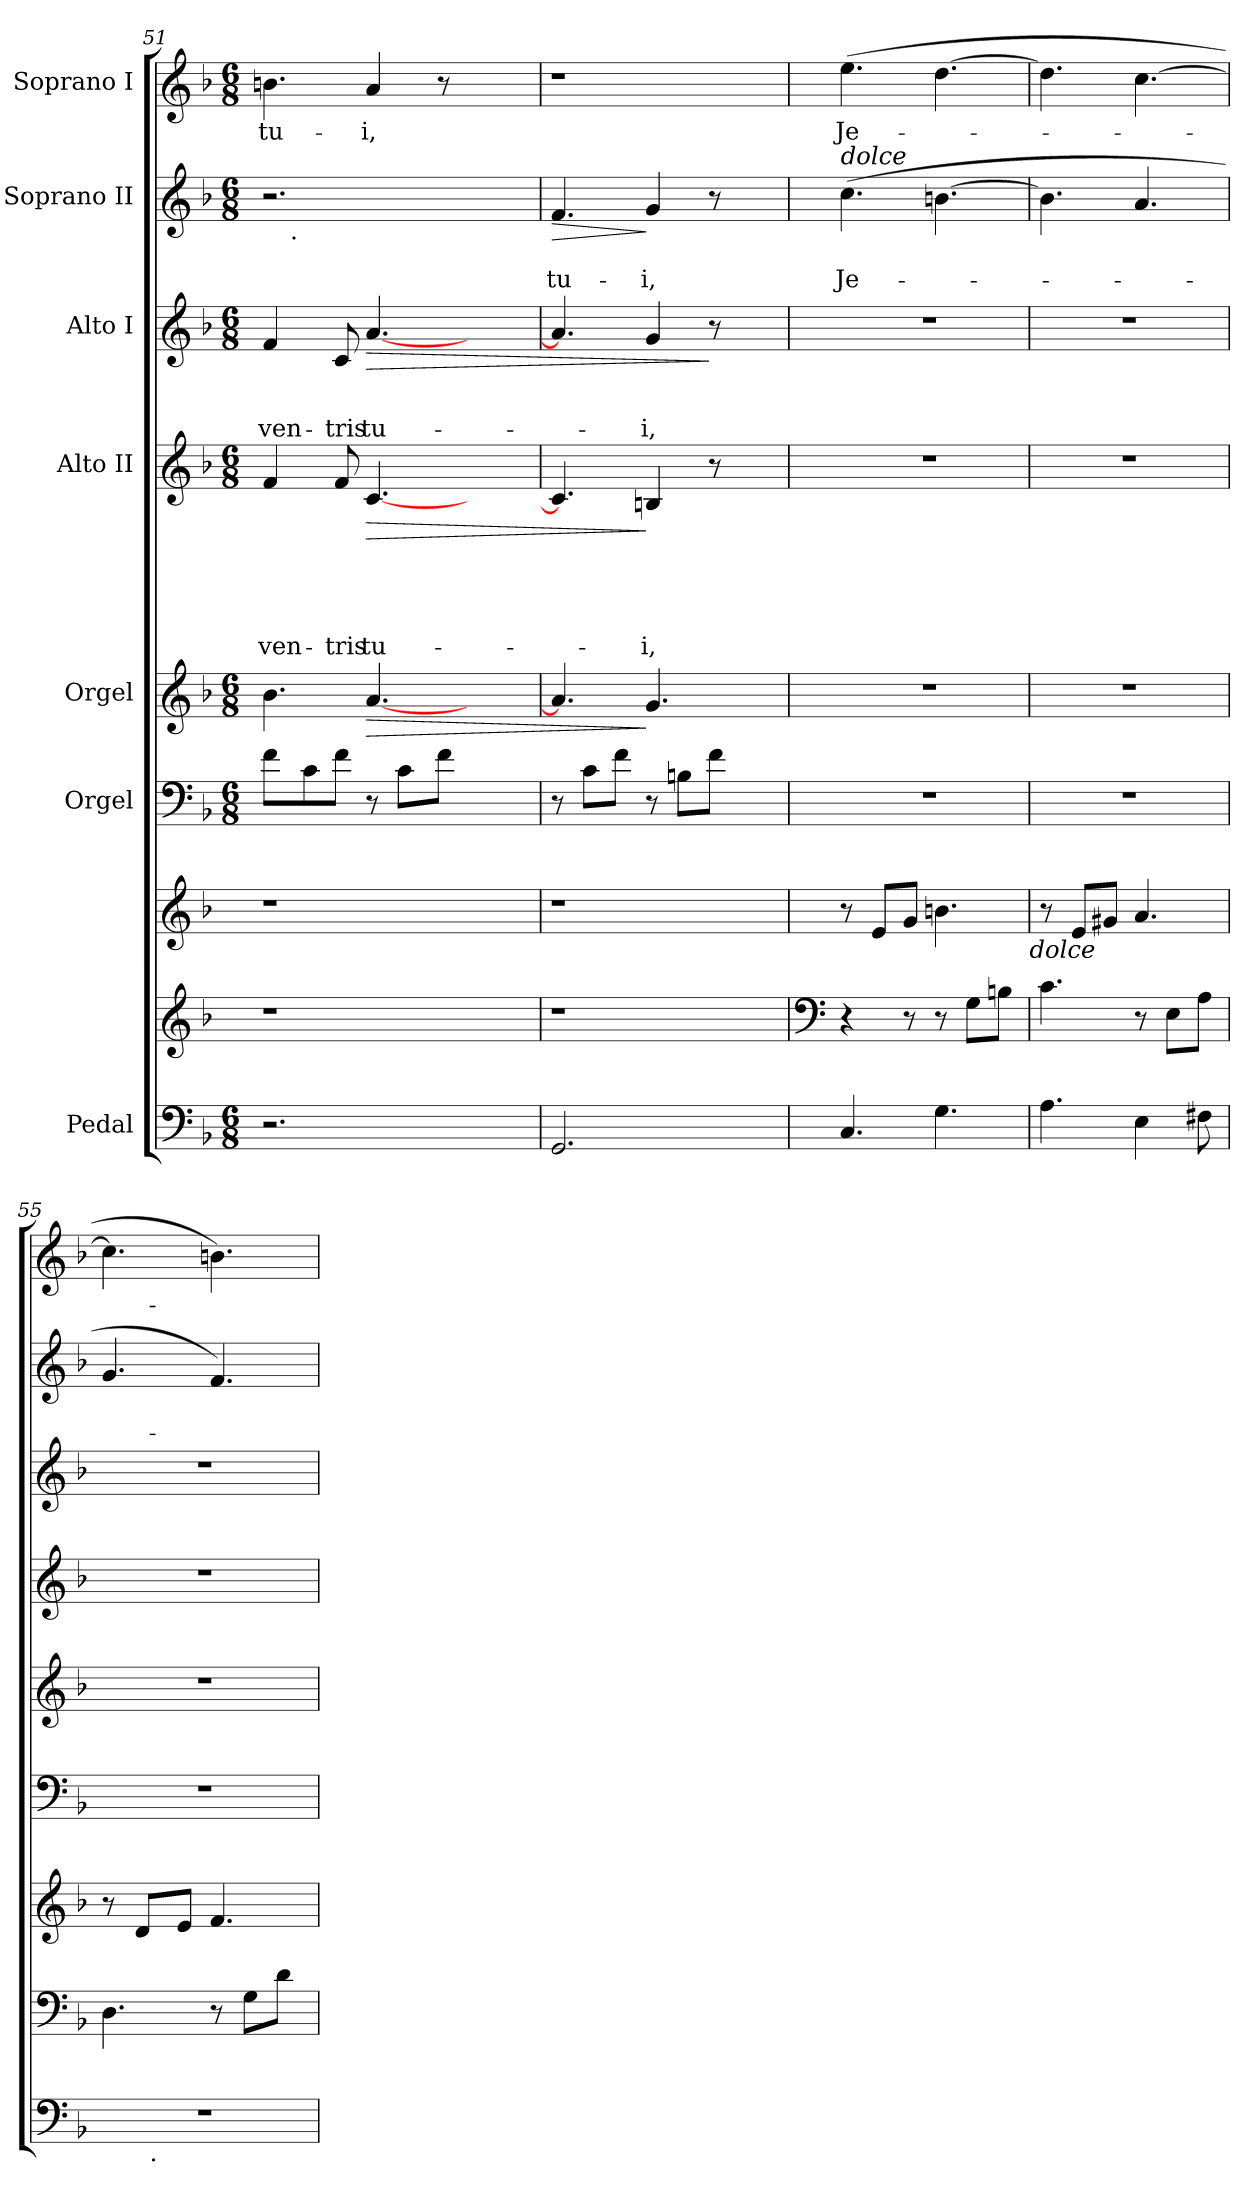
**kern	**kern	**kern	**kern	**kern	**dynam	**kern	**text	**text	**text	**text	**text	**dynam	**kern	**text	**text	**text	**dynam	**kern	**text	**text	**dynam	**kern	**text
*part9	*part8	*part7	*part6	*part5	*part5	*part4	*part4	*part4	*part4	*part4	*part4	*part4	*part3	*part3	*part3	*part3	*part3	*part2	*part2	*part2	*part2	*part1	*part1
*staff9	*staff8	*staff7	*staff6	*staff5	*staff5	*staff4	*staff4	*staff4	*staff4	*staff4	*staff4	*staff4	*staff3	*staff3	*staff3	*staff3	*staff3	*staff2	*staff2	*staff2	*staff2	*staff1	*staff1
*I"Pedal	*	*	*I"Orgel	*I"Orgel	*	*I"Alto II	*	*	*	*	*	*	*I"Alto I	*	*	*	*	*I"Soprano II	*	*	*	*I"Soprano I	*
*clefF4	*clefG2	*clefG2	*clefF4	*clefG2	*	*clefG2	*	*	*	*	*	*	*clefG2	*	*	*	*	*clefG2	*	*	*	*clefG2	*
*k[b-]	*k[b-]	*k[b-]	*k[b-]	*k[b-]	*	*k[b-]	*	*	*	*	*	*	*k[b-]	*	*	*	*	*k[b-]	*	*	*	*k[b-]	*
*F:	*F:	*F:	*F:	*F:	*	*F:	*	*	*	*	*	*	*F:	*	*	*	*	*F:	*	*	*	*F:	*
*M6/8	*	*	*M6/8	*M6/8	*	*M6/8	*	*	*	*	*	*	*M6/8	*	*	*	*	*M6/8	*	*	*	*M6/8	*
=51	=51	=51	=51	=51	=51	=51	=51	=51	=51	=51	=51	=51	=51	=51	=51	=51	=51	=51	=51	=51	=51	=51	=51
!	!	!	!	!	!	!	!	!	!	!	!LO:LY:b	!	!	!	!	!LO:LY:b	!	!	!	!	!	!	!LO:LY:b
*	*	*	*	*	*	*	*	*	*	*	*	*	*	*	*	*	*	*^	*	*	*	*	*
2.r	1r	1r	8f\L	4.b-\	.	4f/	.	.	.	.	ven-	.	4f/	.	.	ven-	.	2.r	16.ryy	.	.	.	4.bn\	tu-
!	!	!	!	!	!	!	!	!	!	!	!	!	!	!	!	!	!	!	!LO:TX:b:t=.	!	!	!	!	!
.	.	.	.	.	.	.	.	.	.	.	.	.	.	.	.	.	.	.	2ryy	.	.	.	.	.
.	.	.	8c\	.	.	.	.	.	.	.	.	.	.	.	.	.	.	.	.	.	.	.	.	.
!	!	!	!	!	!	!	!	!	!	!	!LO:LY:b	!	!	!	!	!LO:LY:b	!	!	!	!	!	!	!	!
.	.	.	8f\J	.	.	8f/	.	.	.	.	-tris	.	8c/	.	.	-tris	.	.	.	.	.	.	.	.
!	!	!	!	!	!LO:HP:b	!	!	!	!	!	!LO:LY:b	!LO:HP:b	!	!	!	!LO:LY:b	!LO:HP:b	!	!	!	!	!	!	!LO:LY:b
.	.	.	8r	[<4.a/	>	[<4.c/	.	.	.	.	tu-	>	[<4.a/	.	.	tu-	>	.	.	.	.	.	4a/	-i,
.	.	.	8c\L	.	.	.	.	.	.	.	.	.	.	.	.	.	.	.	.	.	.	.	.	.
.	.	.	.	.	.	.	.	.	.	.	.	.	.	.	.	.	.	.	4ryy	.	.	.	.	.
.	.	.	8f\J	.	.	.	.	.	.	.	.	.	.	.	.	.	.	.	.	.	.	.	8r	.
4ryy	.	.	4ryy	4ryy	.	4ryy	.	.	.	.	.	.	4ryy	.	.	.	.	4ryy	.	.	.	.	4ryy	.
.	.	.	.	.	.	.	.	.	.	.	.	.	.	.	.	.	.	.	8ryy	.	.	.	.	.
.	.	.	.	.	.	.	.	.	.	.	.	.	.	.	.	.	.	.	32ryy	.	.	.	.	.
=52	=52	=52	=52	=52	=52	=52	=52	=52	=52	=52	=52	=52	=52	=52	=52	=52	=52	=52	=52	=52	=52	=52	=52	=52
!	!	!	!	!	!	!	!	!	!	!	!	!	!	!	!	!	!	!	!	!	!LO:LY:b:rj	!LO:HP:b	!LO:N:vis=1	!
*	*	*	*	*	*	*	*	*	*	*	*	*	*	*	*	*	*	*v	*v	*	*	*	*	*
2.GG/	1r	1r	8r	4.a/]	.	4.c/]	.	.	.	.	.	.	4.a/]	.	.	.	.	4.f/	.	tu-	>	2.r	.
.	.	.	8c\L	.	.	.	.	.	.	.	.	.	.	.	.	.	.	.	.	.	.	.	.
.	.	.	8f\J	.	.	.	.	.	.	.	.	.	.	.	.	.	.	.	.	.	.	.	.
!	!	!	!	!	!	!	!	!	!	!	!LO:LY:b	!	!	!	!	!LO:LY:b	!	!	!	!LO:LY:b	!	!	!
.	.	.	8r	4.g/	]	4Bn/	.	.	.	.	-i,	]	4g/	.	.	-i,	.	4g/	.	-i,	]	.	.
.	.	.	8Bn\L	.	.	.	.	.	.	.	.	.	.	.	.	.	.	.	.	.	.	.	.
.	.	.	8f\J	.	.	8r	.	.	.	.	.	.	8r	.	.	.	]	8r	.	.	.	.	.
4ryy	.	.	4ryy	4ryy	.	4ryy	.	.	.	.	.	.	4ryy	.	.	.	.	4ryy	.	.	.	4ryy	.
!!LO:PB:g=z
=53	=53	=53	=53	=53	=53	=53	=53	=53	=53	=53	=53	=53	=53	=53	=53	=53	=53	=53	=53	=53	=53	=53	=53
*	*clefF4	*	*	*	*	*	*	*	*	*	*	*	*	*	*	*	*	*	*	*	*	*	*
!	!	!	!	!	!	!	!	!	!	!	!	!	!	!	!	!	!	!LO:TX:a:i:t=dolce	!	!	!	!	!
!	!	!	!	!	!	!LO:N:vis=1	!	!	!	!	!	!	!LO:N:vis=1	!	!	!	!	!	!	!LO:LY:b	!	!	!LO:LY:b
4.C/	4r	8r	2.r	2.r	.	2.r	.	.	.	.	.	.	2.r	.	.	.	.	(>4.cc\	.	Je-	.	(>4.ee\	Je-
.	.	8e/L	.	.	.	.	.	.	.	.	.	.	.	.	.	.	.	.	.	.	.	.	.
.	8r	8g/J	.	.	.	.	.	.	.	.	.	.	.	.	.	.	.	.	.	.	.	.	.
4.G\	8r	4.bn\	.	.	.	.	.	.	.	.	.	.	.	.	.	.	.	[>4.bn\	.	.	.	[>4.dd\	.
.	8G\L	.	.	.	.	.	.	.	.	.	.	.	.	.	.	.	.	.	.	.	.	.	.
.	8Bn\J	.	.	.	.	.	.	.	.	.	.	.	.	.	.	.	.	.	.	.	.	.	.
!	!	!LO:TX:b:i:t=dolce	!	!	!	!	!	!	!	!	!	!	!	!	!	!	!	!	!	!	!	!	!
=54	=54	=54	=54	=54	=54	=54	=54	=54	=54	=54	=54	=54	=54	=54	=54	=54	=54	=54	=54	=54	=54	=54	=54
!	!	!	!	!	!	!LO:N:vis=1	!	!	!	!	!	!	!LO:N:vis=1	!	!	!	!	!	!	!	!	!	!
4.A\	4.c\	8r	2.r	2.r	.	2.r	.	.	.	.	.	.	2.r	.	.	.	.	4.b\]	.	.	.	4.dd\]	.
.	.	8e/L	.	.	.	.	.	.	.	.	.	.	.	.	.	.	.	.	.	.	.	.	.
.	.	8g#X/J	.	.	.	.	.	.	.	.	.	.	.	.	.	.	.	.	.	.	.	.	.
4E\	8r	4.a/	.	.	.	.	.	.	.	.	.	.	.	.	.	.	.	4.a/	.	.	.	[>4.cc\	.
.	8E\L	.	.	.	.	.	.	.	.	.	.	.	.	.	.	.	.	.	.	.	.	.	.
8F#X\	8A\J	.	.	.	.	.	.	.	.	.	.	.	.	.	.	.	.	.	.	.	.	.	.
=55	=55	=55	=55	=55	=55	=55	=55	=55	=55	=55	=55	=55	=55	=55	=55	=55	=55	=55	=55	=55	=55	=55	=55
!	!	!	!	!	!	!LO:N:vis=1	!	!	!	!	!	!	!LO:N:vis=1	!	!	!	!	!	!	!	!	!	!
*^	*	*	*	*	*	*	*	*	*	*	*	*	*	*	*	*	*	*	*	*	*	*	*
2.r	8ryy	4.D\	8r	2.r	2.r	.	2.r	.	.	.	.	.	.	2.r	.	.	.	.	4.g/	.	.	.	4.cc\]	.
.	32ryy	.	8d/L	.	.	.	.	.	.	.	.	.	.	.	.	.	.	.	.	.	.	.	.	.
!	!LO:TX:b:t=.	!	!	!	!	!	!	!	!	!	!	!	!	!	!	!	!	!	!	!	!	!	!	!
.	2ryy	.	.	.	.	.	.	.	.	.	.	.	.	.	.	.	.	.	.	.	.	.	.	.
.	.	.	8e/J	.	.	.	.	.	.	.	.	.	.	.	.	.	.	.	.	.	.	.	.	.
.	.	8r	4.f/	.	.	.	.	.	.	.	.	.	.	.	.	.	.	.	4.f/)	.	.	.	4.bn\)	.
.	.	8G\L	.	.	.	.	.	.	.	.	.	.	.	.	.	.	.	.	.	.	.	.	.	.
.	.	8d\J	.	.	.	.	.	.	.	.	.	.	.	.	.	.	.	.	.	.	.	.	.	.
.	16.ryy	.	.	.	.	.	.	.	.	.	.	.	.	.	.	.	.	.	.	.	.	.	.	.
*v	*v	*	*	*	*	*	*	*	*	*	*	*	*	*	*	*	*	*	*	*	*	*	*	*
=	=	=	=	=	=	=	=	=	=	=	=	=	=	=	=	=	=	=	=	=	=	=	=
*-	*-	*-	*-	*-	*-	*-	*-	*-	*-	*-	*-	*-	*-	*-	*-	*-	*-	*-	*-	*-	*-	*-	*-
